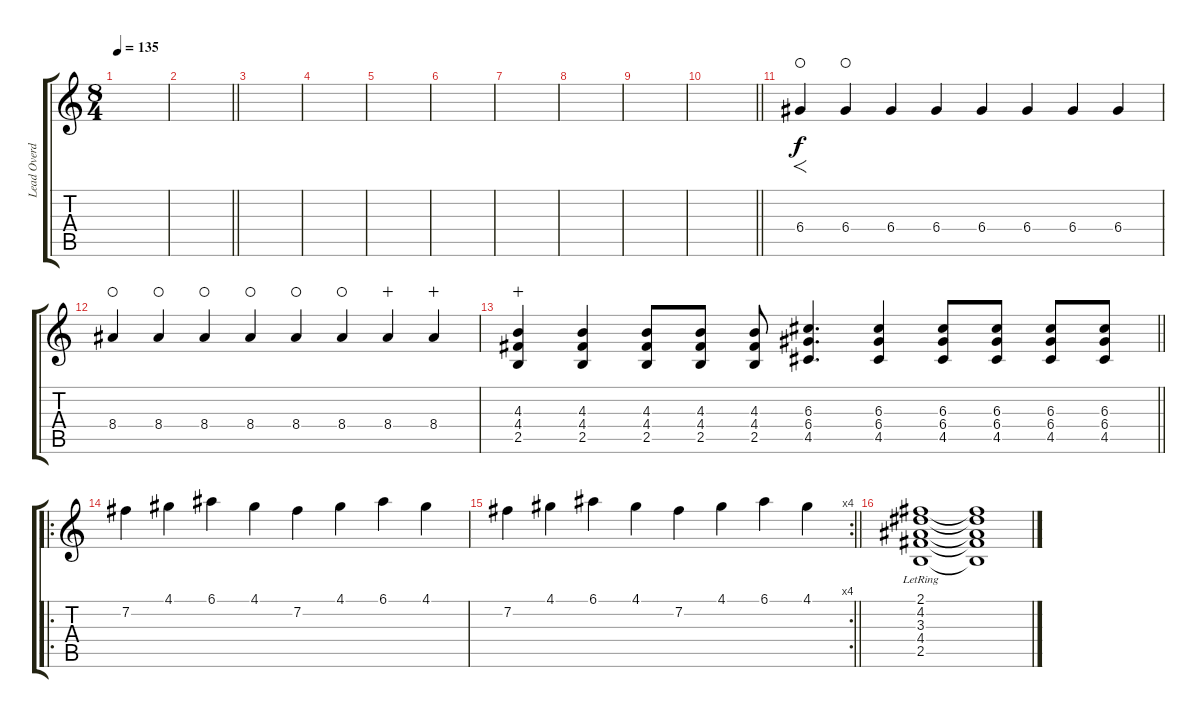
\track ("Lead Overdrive" "Lead Overd") {instrument overdrivenguitar}
\staff {score tabs}
\tuning (E4 B3 G3 D3 A2 E2) {hide}
\ts (8 4)
\tempo 135
\clef g2
\ks c
|
\barLineRight lightlight
|
|
|
|
|
|
|
|
\barLineRight lightlight
|
6.4.4{f waho} 6.4.4{waho} 6.4.4 6.4.4 6.4.4 6.4.4 6.4.4 6.4.4 |
8.4.4{waho} 8.4.4{waho} 8.4.4{waho} 8.4.4{waho} 8.4.4{waho} 8.4.4{waho} 8.4.4{wahc} 8.4.4{wahc} |
\barLineRight lightlight
(4.3 4.4 2.5).4{wahc} (4.3 4.4 2.5).4 (4.3 4.4 2.5).8 (4.3 4.4 2.5).8 (4.3 4.4 2.5).8 (6.3 6.4 4.5).4{d} (6.3 6.4 4.5).4 (6.3 6.4 4.5).8 (6.3 6.4 4.5).8 (6.3 6.4 4.5).8 (6.3 6.4 4.5).8 |
\ro
7.2.4 4.1.4 6.1.4 4.1.4 7.2.4 4.1.4 6.1.4 4.1.4 |
\rc 4
\barLineRight lightlight
7.2.4 4.1.4 6.1.4 4.1.4 7.2.4 4.1.4 6.1.4 4.1.4 |
(2.1{lr} 4.2{lr} 3.3{lr} 4.4{lr} 2.5{lr}).1 (2.1{t} 4.2{t} 3.3{t} 4.4{t} 2.5{t}).1
